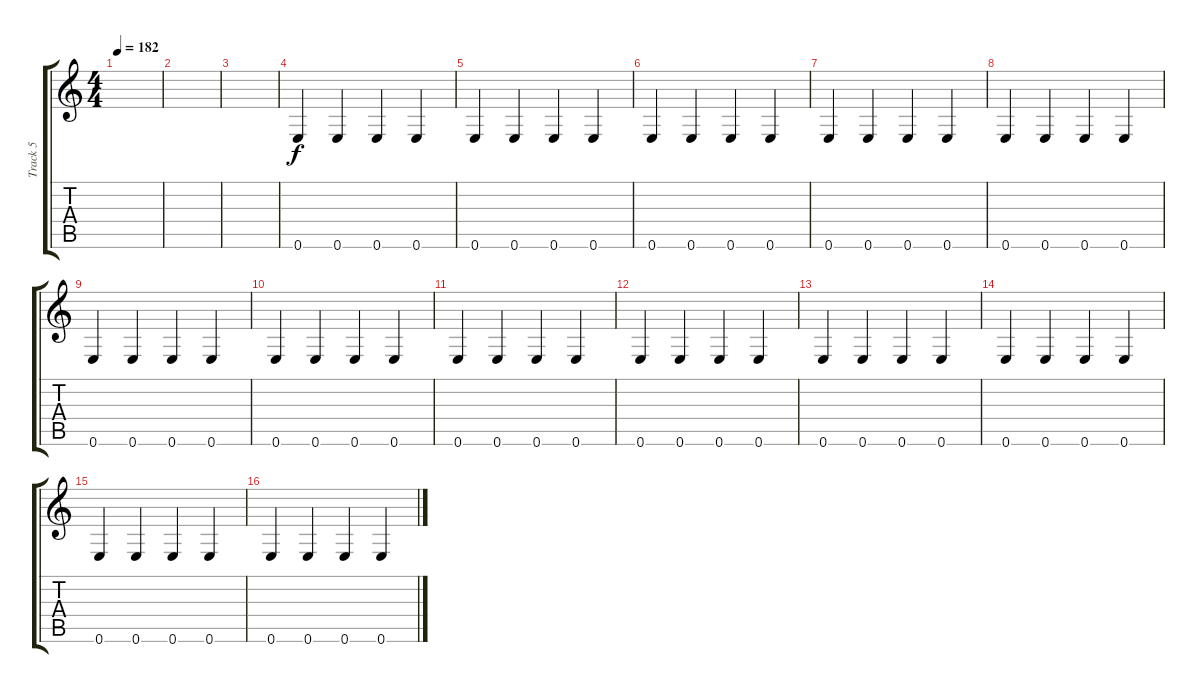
\track ("Track 5" "Track 5") {instrument electricbasspick}
\staff {score tabs}
\tuning (E4 B3 G3 D3 A2 E2) {hide}
\ts (4 4)
\tempo 182
\clef g2
\ks c
|
|
|
0.6.4 0.6.4 0.6.4 0.6.4 |
0.6.4 0.6.4 0.6.4 0.6.4 |
0.6.4 0.6.4 0.6.4 0.6.4 |
0.6.4 0.6.4 0.6.4 0.6.4 |
0.6.4 0.6.4 0.6.4 0.6.4 |
0.6.4 0.6.4 0.6.4 0.6.4 |
0.6.4 0.6.4 0.6.4 0.6.4 |
0.6.4 0.6.4 0.6.4 0.6.4 |
0.6.4 0.6.4 0.6.4 0.6.4 |
0.6.4 0.6.4 0.6.4 0.6.4 |
0.6.4 0.6.4 0.6.4 0.6.4 |
0.6.4 0.6.4 0.6.4 0.6.4 |
0.6.4 0.6.4 0.6.4 0.6.4
